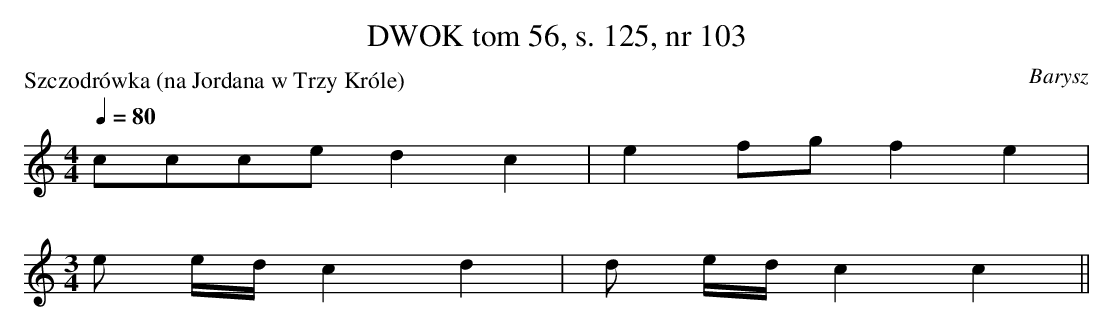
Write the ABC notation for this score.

X:1
T: DWOK tom 56, s. 125, nr 103
O:Barysz
P:Szczodrówka (na Jordana w Trzy Króle)
L:1/8
M:4/4
K:C
Q:1/4=80
ccced2c2|e2fgf2e2|
M:3/4
e e/d/c2d2|d e/d/c2c2||
